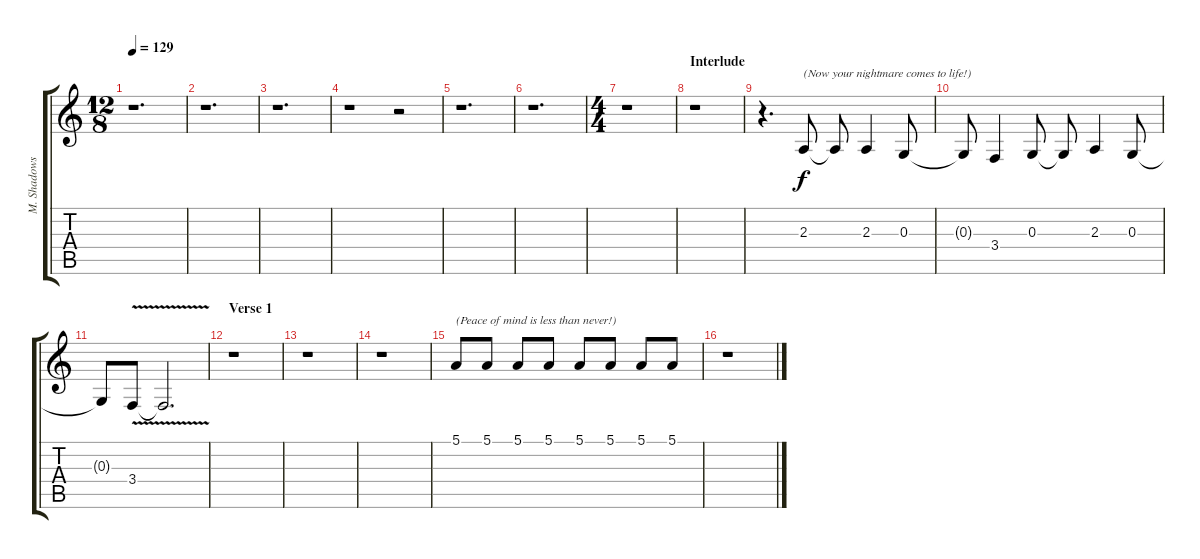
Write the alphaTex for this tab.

\track ("M. Shadows (Extra Voice)" "M. Shadows") {instrument clarinet}
\staff {score tabs}
\tuning (E4 B3 G3 D3 A2 D2) {hide}
\ts (12 8)
\tempo 129
\clef g2
\ks c
r.1{d dy f} |
r.1{d} |
r.1{d} |
r.1 r.2 |
r.1{d} |
r.1{d} |
\ts (4 4)
r.1 |
\section ("" "Interlude")
r.1 |
r.4{d} 2.3.8{txt "(Now your nightmare comes to life!)"} 2.3{t}.8 2.3.4 0.3.8 |
0.3{t}.8 3.4.4 0.3.8 0.3{t}.8 2.3.4 0.3.8 |
0.3{t}.8 3.4{v}.8 3.4{t}.2{d} |
\section ("" "Verse 1")
r.1 |
r.1 |
r.1 |
5.1.8{txt "(Peace of mind is less than never!)"} 5.1.8 5.1.8 5.1.8 5.1.8 5.1.8 5.1.8 5.1.8 |
r.1
